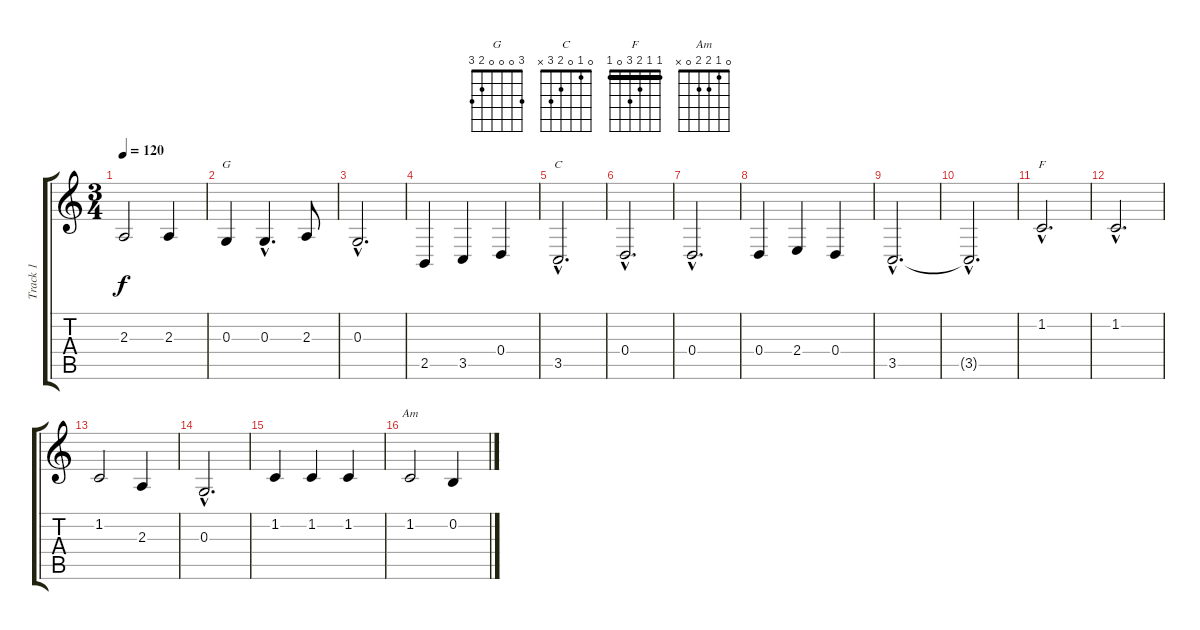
\track ("Track 1" "Track 1") {instrument accordion}
\staff {score tabs}
\tuning (E4 B3 G3 D3 A2 E2) {hide}
\chord ("G" 3 0 0 0 2 3)
\chord ("C" 0 1 0 2 3 x)
\chord ("F" 1 1 2 3 0 1) {barre 1}
\chord ("Am" 0 1 2 2 0 x)
\ts (3 4)
\tempo 120
\clef g2
\ks c
2.3.2{dy f} 2.3.4 |
0.3.4{ch "G"} 0.3{hac}.4{d} 2.3.8 |
0.3{hac}.2{d} |
2.5.4 3.5.4 0.4.4 |
3.5{hac}.2{d ch "C"} |
0.4{hac}.2{d} |
0.4{hac}.2{d} |
0.4.4 2.4.4 0.4.4 |
3.5{hac}.2{d} |
3.5{hac t}.2{d} |
1.2{hac}.2{d ch "F"} |
1.2{hac}.2{d} |
1.2.2 2.3.4 |
0.3{hac}.2{d} |
1.2.4 1.2.4 1.2.4 |
1.2.2{ch "Am"} 0.2.4
